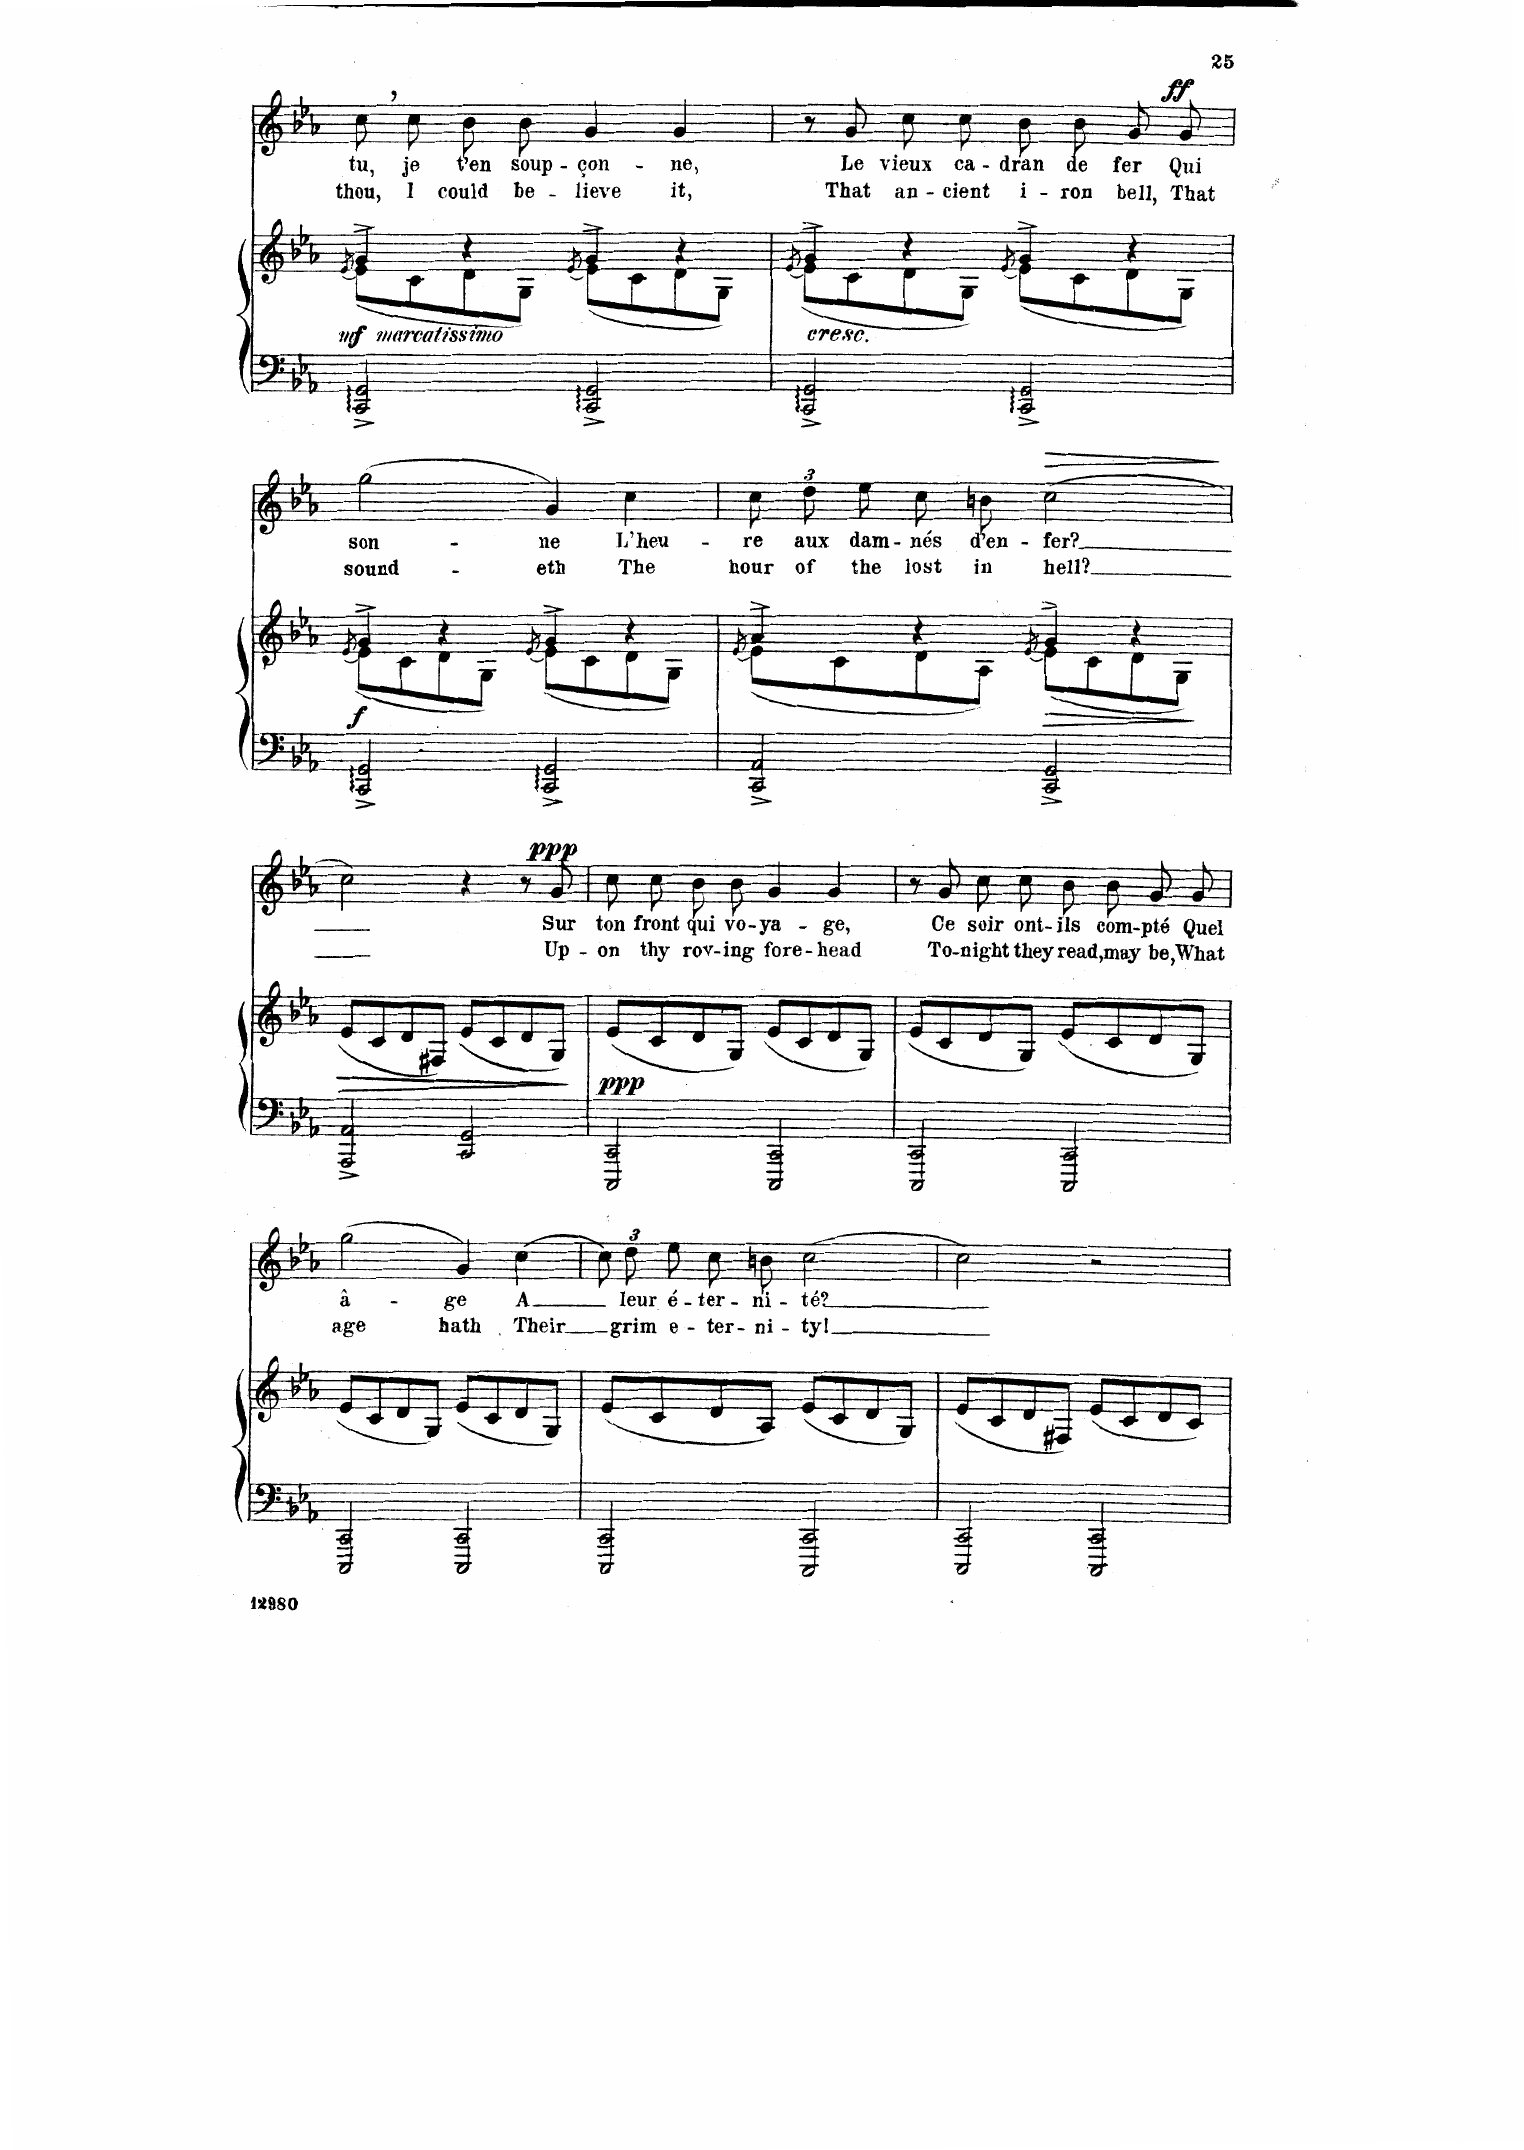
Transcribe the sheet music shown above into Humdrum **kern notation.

**kern	**kern	**dynam	**kern	**text	**text	**dynam
*part2	*part2	*part2	*part1	*part1	*part1	*part1
*staff3	*staff2	*staff2/3	*staff1	*staff1	*staff1	*staff1
*I"Piano	*	*	*I"Chant Voice	*	*	*
*I'Pno	*	*	*	*	*	*
*clefF4	*clefG2	*	*clefG2	*	*	*
*k[b-e-a-]	*k[b-e-a-]	*	*k[b-e-a-]	*	*	*
*M4/4	*M4/4	*	*M4/4	*	*	*
*met(c)	*met(c)	*	*met(c)	*	*	*
=24	=24	=24	=24	=24	=24	=24
*	*^	*	*	*	*	*
.	.	((8qe-/	.	.	.	.	.
!	!	!	!LO:DY:b	!	!	!	!
!	!	!	!LO:DY:n=1:b	!	!	!	!
2CC/^ 2GG/^	4g^/	8e-\L)	mf other-dynamics	8cc,\L	-- tu,	thou,	.
.	.	8c\	.	8cc\J	je	I	.
.	4r	8d\	.	8b-\L	t'en	could	.
.	.	8G\J)	.	8b-\J	soup-	be-	.
.	.	((8qe-/	.	.	.	.	.
2CC/^ 2GG/^	4g^/	8e-\L)	.	4g/	-çon-	-lieve	.
.	.	8c\	.	.	.	.	.
.	4r	8d\	.	4g/	-ne,	it,	.
.	.	8G\J)	.	.	.	.	.
=25	=25	=25	=25	=25	=25	=25	=25
.	.	((8qe-/	.	.	.	.	.
!	!LO:TX:b:i:t=cresc.	!	!	!	!	!	!
2CC/^ 2GG/^	4g^/	8e-\L)	.	8r	.	.	.
.	.	8c\	.	8g/	Le	That	.
.	4r	8d\	.	8cc\L	vieux	an-	.
.	.	8G\J)	.	8cc\J	ca-	-cient	.
.	.	((8qe-/	.	.	.	.	.
2CC/^ 2GG/^	4g^/	8e-\L)	.	8b-\L	-dran	i-	.
.	.	8c\	.	8b-\J	de	-ron	.
.	4r	8d\	.	8g/L	fer	bell,	.
!	!	!	!	!	!	!	!LO:DY:a
.	.	8G\J)	.	8g/J	Qui	That	ff
=26	=26	=26	=26	=26	=26	=26	=26
.	.	((8qe-/	.	.	.	.	.
!	!	!	!LO:DY:b	!	!	!	!
2CC/^ 2GG/^	4g^/	8e-\L)	f	(2gg\	son-	sound-	.
.	.	8c\	.	.	.	.	.
.	4r	8d\	.	.	.	.	.
.	.	8G\J)	.	.	.	.	.
.	.	((8qe-/	.	.	.	.	.
2CC/^ 2GG/^	4g^/	8e-\L)	.	4g/)	-ne	-eth	.
.	.	8c\	.	.	.	.	.
.	4r	8d\	.	4cc\	L'heu-	The	.
.	.	8G\J)	.	.	.	.	.
=27	=27	=27	=27	=27	=27	=27	=27
.	.	((8qe-/	.	.	.	.	.
2CC/^ 2AA-/^	4a-^/	8e-\L)	.	12cc\L	-re	hour	.
.	.	.	.	12dd\	aux	of	.
.	.	8c\	.	.	.	.	.
.	.	.	.	12ee-\J	dam-	the	.
.	4r	8d\	.	8cc\L	-nés	lost	.
.	.	8A-\J)	.	8bn\J	d'en-	in	.
.	.	((8qe-/	.	.	.	.	.
!	!	!	!LO:HP:b	!	!	!	!LO:HP:b
2CC/^ 2GG/^	4g^/	8e-\L)	>	[2cc\	-fer?	hell?	>
.	.	8c\	.	.	.	.	.
.	4r	8d\	.	.	.	.	.
.	.	8G\J)	]	.	.	.	.
*	*v	*v	*	*	*	*	*
.	.	.	.	.	.	]
=28	=28	=28	=28	=28	=28	=28
!	!	!LO:HP:b	!	!	!	!
2AAA-/ 2AA-/	(8e-/L	>	2cc\]	.	.	.
.	8c/	.	.	.	.	.
.	8d/	.	.	.	.	.
.	8F#X/J)	.	.	.	.	.
2CC/ 2GG/	(8e-/L	.	4r	.	.	.
.	8c/	.	.	.	.	.
.	8d/	.	8r	.	.	.
!	!	!	!	!	!	!LO:DY:a
.	8G/J)	]	8g/	Sur	Up-	ppp
=29	=29	=29	=29	=29	=29	=29
!	!	!LO:DY:b	!	!	!	!
2CCC/ 2CC/	(8e-/L	ppp	8cc\L	ton	-on	.
.	8c/	.	8cc\J	front	thy	.
.	8d/	.	8b-\L	qui	rov-	.
.	8G/J)	.	8b-\J	vo-	-ing	.
2CCC/ 2CC/	(8e-/L	.	4g/	-ya-	fore-	.
.	8c/	.	.	.	.	.
.	8d/	.	4g/	-ge,	-head	.
.	8G/J)	.	.	.	.	.
=30	=30	=30	=30	=30	=30	=30
2CCC/ 2CC/	(8e-/L	.	8r	.	.	.
.	8c/	.	8g/	Ce	To-	.
.	8d/	.	8cc\L	soir	-night	.
.	8G/J)	.	8cc\J	ont-	they	.
2CCC/ 2CC/	(8e-/L	.	8b-\L	-ils	read,	.
.	8c/	.	8b-\J	com-	may	.
.	8d/	.	8g/L	-pté	be,	.
.	8G/J)	.	8g/J	Quel	What	.
=31	=31	=31	=31	=31	=31	=31
2CCC/ 2CC/	(8e-/L	.	(2gg\	â-	age	.
.	8c/	.	.	.	.	.
.	8d/	.	.	.	.	.
.	8G/J)	.	.	.	.	.
2CCC/ 2CC/	(8e-/L	.	4g/)	-ge	hath	.
.	8c/	.	.	.	.	.
.	8d/	.	[4cc\	A	Their	.
.	8G/J)	.	.	.	.	.
=32	=32	=32	=32	=32	=32	=32
2CCC/ 2CC/	(8e-/L	.	12cc\L]	.	.	.
.	.	.	12dd\	leur	grim	.
.	8c/	.	.	.	.	.
.	.	.	12ee-\J	é-	e-	.
.	8d/	.	8cc\L	-ter-	-ter-	.
.	8A-/J)	.	8bn\J	-ni-	-ni-	.
2CCC/ 2CC/	(8e-/L	.	[2cc\	-té?	-ty!	.
.	8c/	.	.	.	.	.
.	8d/	.	.	.	.	.
.	8G/J)	.	.	.	.	.
=33	=33	=33	=33	=33	=33	=33
2CCC/ 2CC/	(8e-/L	.	2cc\]	.	.	.
.	8c/	.	.	.	.	.
.	8d/	.	.	.	.	.
.	8F#X/J)	.	.	.	.	.
2CCC/ 2CC/	(8e-/L	.	2r	.	.	.
.	8c/	.	.	.	.	.
.	8d/	.	.	.	.	.
.	8c/J)	.	.	.	.	.
=	=	=	=	=	=	=
*-	*-	*-	*-	*-	*-	*-
